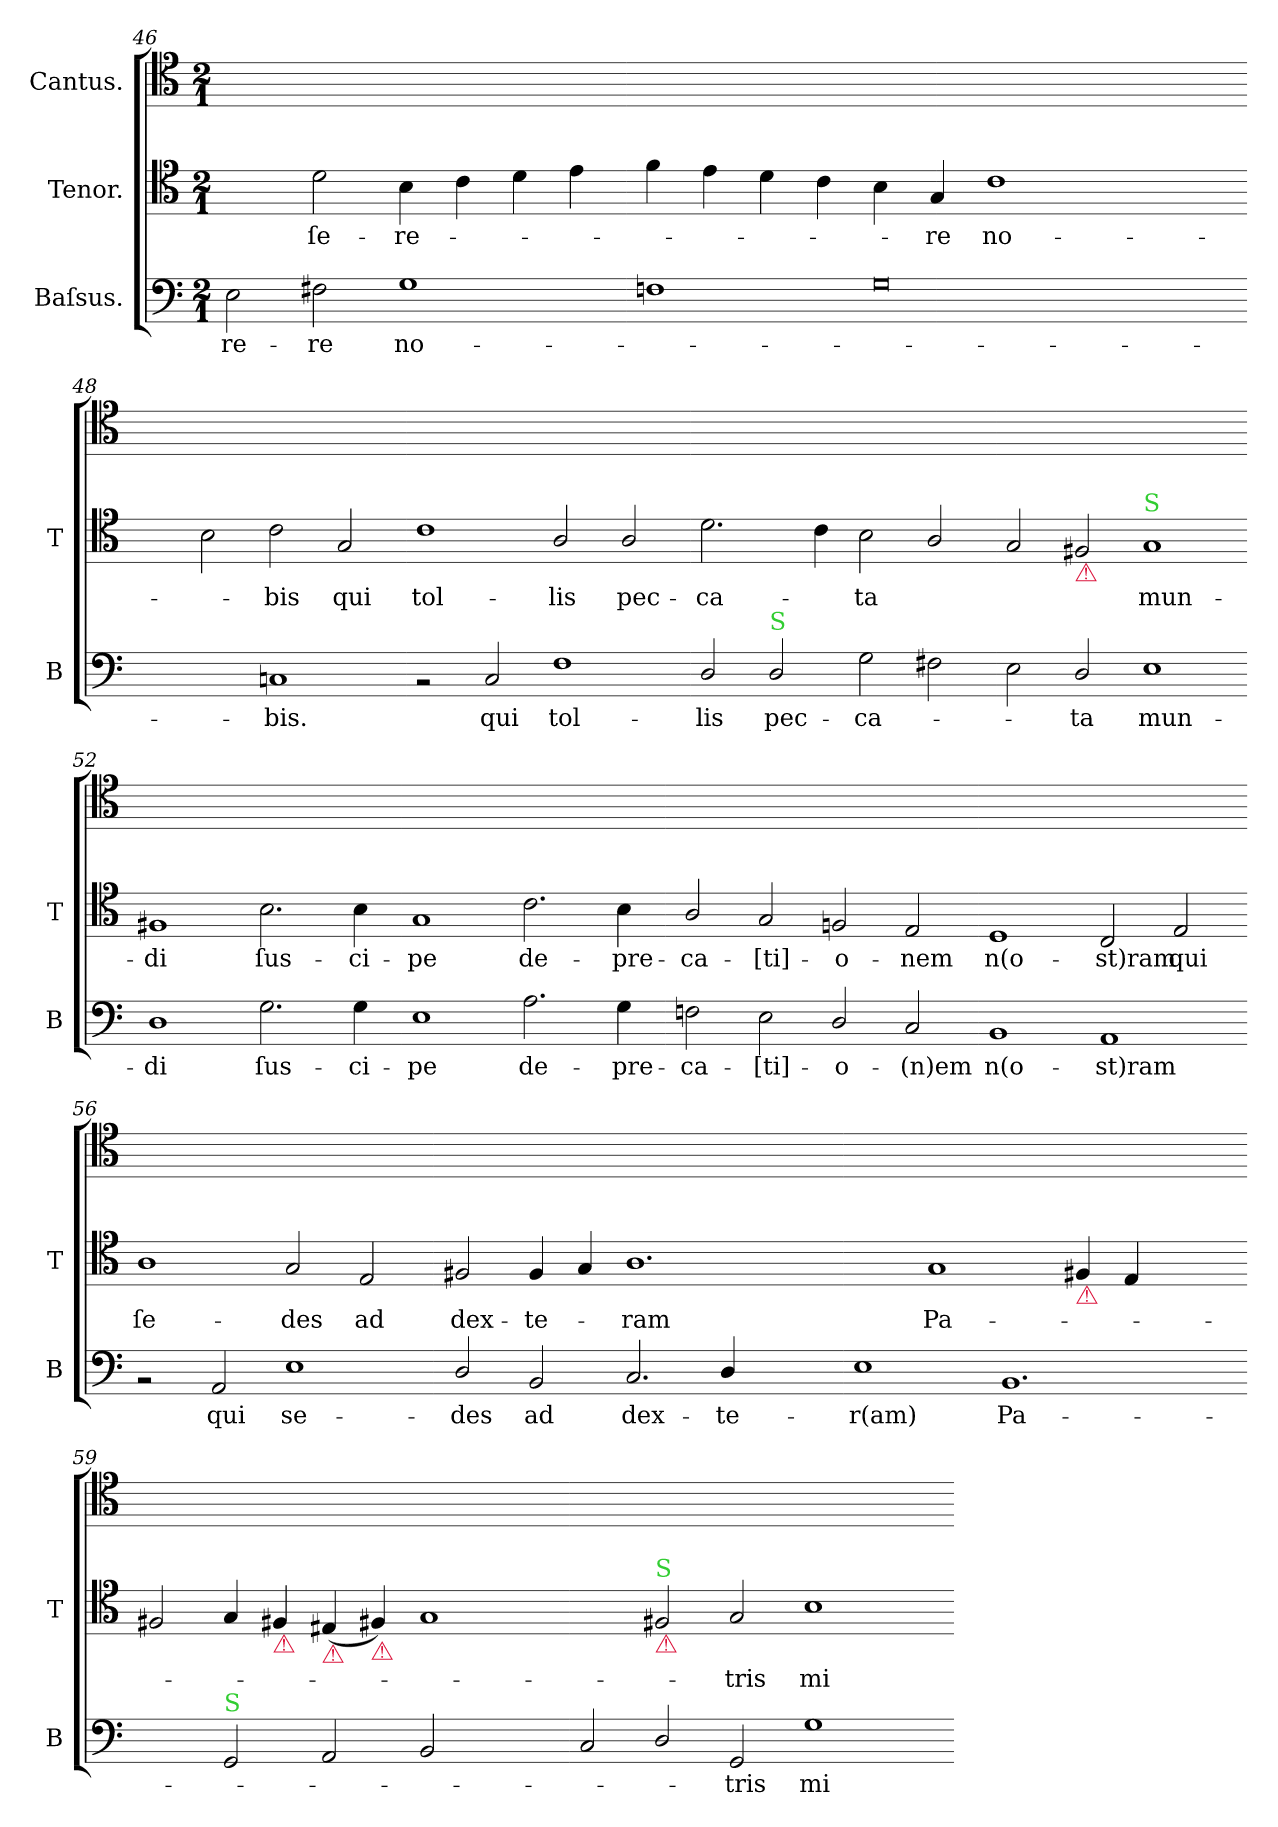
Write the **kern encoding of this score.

**kern	**text	**kern	**text	**kern
*part3	*part3	*part2	*part2	*part1
*staff3	*staff3	*staff2	*staff2	*staff1
*I"Baſsus.	*	*I"Tenor.	*	*I"Cantus.
*I'B	*	*I'T	*	*
*clefF4	*	*clefC4	*	*clefC4
*k[]	*	*k[]	*	*k[]
*M2/1	*	*M2/1	*	*M2/1
=46	=46	=46	=46	=46
2E\	-re-	2ryy	.	0ryy
2F#X\	-re	2d\	-ſe-	.
1G	no-	4B\	-re-	.
.	.	4c\	.	.
.	.	4d\	.	.
.	.	4e\	.	.
=47-	=47-	=47-	=47-	=47-
1Fn	.	4f\	.	0ryy
.	.	4e\	.	.
.	.	4d\	.	.
.	.	4c\	.	.
0G	.	4B\	.	.
.	.	4G/	-re	.
.	.	1c\	no-	.
.	.	.	.	1ryy
.	.	2ryy	.	.
=48-	=48-	=48-	=48-	=48-
1ryy	.	2ryy	.	0ryy
.	.	2B\	.	.
1Cn	-bis.	2c\	-bis	.
.	.	2G/	qui	.
=49-	=49-	=49-	=49-	=49-
2rBB	.	1c	tol-	0ryy
2C/	qui	.	.	.
1F	tol-	2A/	-lis	.
.	.	2A/	pec-	.
=50-	=50-	=50-	=50-	=50-
2D/	-lis	2.d\	-ca-	0ryy
!LO:TX:a:color=limegreen:t=S	!	!	!	!
2D/	pec-	.	.	.
.	.	4c\	.	.
2G\	-ca-	2B\	-ta	.
2F#X\	.	2A/	.	.
=51-	=51-	=51-	=51-	=51-
2E\	.	2G/	.	0ryy
!	!	!LO:TX:b:color=crimson:t=⚠	!	!
2D/	-ta	2F#X/	.	.
!	!	!LO:TX:a:color=limegreen:t=S	!	!
1E	mun-	1G	mun-	.
=52-	=52-	=52-	=52-	=52-
1D	-di	1F#X	-di	0ryy
2.G\	ſus-	2.B\	ſus-	.
4G\	-ci-	4B\	-ci-	.
=53-	=53-	=53-	=53-	=53-
1E	-pe	1G	-pe	0ryy
2.A\	de-	2.c\	de-	.
4G\	-pre-	4B\	-pre-	.
=54-	=54-	=54-	=54-	=54-
2Fn\	-ca-	2A/	-ca-	0ryy
2E\	-[ti]-	2G/	-[ti]-	.
2D/	-o-	2Fn/	-o-	.
2C/	-(n)em	2E/	-nem	.
=55-	=55-	=55-	=55-	=55-
1BB	n(o-	1D	n(o-	0ryy
1AA	-st)ram	2C/	-st)ram	.
.	.	2E/	qui	.
=56-	=56-	=56-	=56-	=56-
2rBB	.	1A	ſe-	0ryy
2AA/	qui	.	.	.
1E	se-	2G/	-des	.
.	.	2E/	ad	.
=57-	=57-	=57-	=57-	=57-
2D/	-des	2F#X/	dex-	0ryy
2BB/	ad	4F#/	-te-	.
.	.	4G/	.	.
2.C/	dex-	1.A	-ram	.
4D/	-te-	.	.	.
2ryy	.	.	.	2ryy
=58-	=58-	=58-	=58-	=58-
1E	-r(am)	2ryy	.	0ryy
.	.	1G	Pa-	.
1.BB	Pa-	.	.	.
!	!	!LO:TX:b:color=crimson:t=⚠	!	!
.	.	4F#X/	.	.
.	.	4E/	.	.
.	.	2ryy	.	2ryy
=59-	=59-	=59-	=59-	=59-
2ryy	.	2F#X/	.	0ryy
!LO:TX:a:color=limegreen:t=S	!	!	!	!
2GG/	.	4G/	.	.
!	!	!LO:TX:b:color=crimson:t=⚠	!	!
.	.	4F#X/	.	.
!	!	!LO:TX:b:color=crimson:t=⚠	!	!
2AA/	.	(4E#X/	.	.
!	!	!LO:TX:b:color=crimson:t=⚠	!	!
.	.	4F#X/)	.	.
2BB/	.	1G/	.	.
2ryy	.	.	.	2ryy
=60-	=60-	=60-	=60-	=60-
2C/	.	2ryy	.	0ryy
!	!	!LO:TX:a:color=limegreen:t=S	!	!
!	!	!LO:TX:b:color=crimson:t=⚠	!	!
2D/	.	2F#X/	.	.
2GG/	-tris	2G/	-tris	.
1G\	mi-	1B\	mi-	.
.	.	.	.	2ryy
=-	=-	=-	=-	=-
*-	*-	*-	*-	*-
